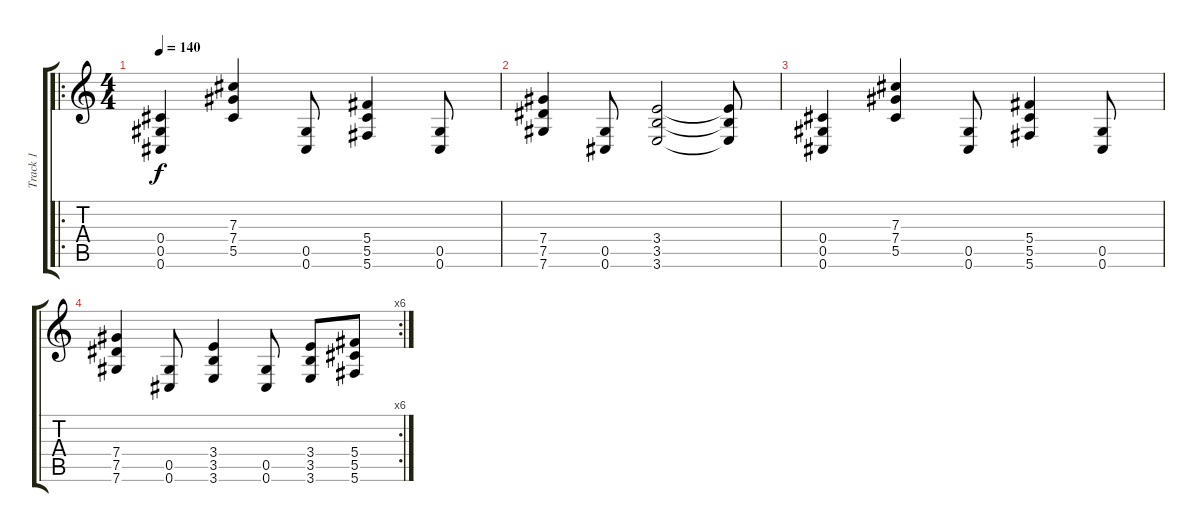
\track ("Track 1" "Track 1") {instrument distortionguitar}
\staff {score tabs}
\tuning (Eb4 Bb3 Gb3 Db3 Ab2 Db2) {hide}
\ro
\ts (4 4)
\tempo 140
\clef g2
\ks c
(0.4 0.5 0.6).4{dy f} (7.3 7.4 5.5).4 (0.5 0.6).8 (5.4 5.5 5.6).4 (0.5 0.6).8 |
(7.4 7.5 7.6).4 (0.5 0.6).8 (3.4 3.5 3.6).2 (3.4{t} 3.5{t} 3.6{t}).8 |
(0.4 0.5 0.6).4 (7.3 7.4 5.5).4 (0.5 0.6).8 (5.4 5.5 5.6).4 (0.5 0.6).8 |
\rc 6
(7.4 7.5 7.6).4 (0.5 0.6).8 (3.4 3.5 3.6).4 (0.5 0.6).8 (3.4 3.5 3.6).8 (5.4 5.5 5.6).8
